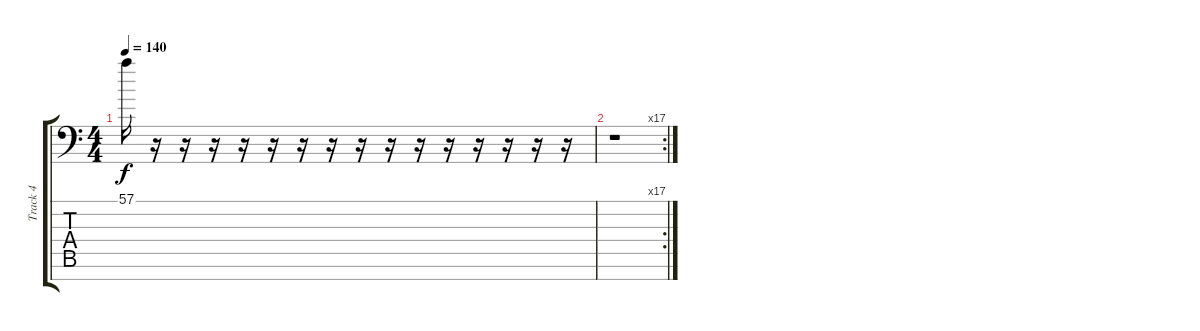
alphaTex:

\track ("Track 4" "Track 4") {instrument acousticgrandpiano}
\staff {score tabs}
\tuning (C-1 C-1 C-1 C-1 C-1 C-1 C-1) {hide}
\ts (4 4)
\tempo 140
\clef f4
\ks c
57.1.16{dy f} r.16 r.16 r.16 r.16 r.16 r.16 r.16 r.16 r.16 r.16 r.16 r.16 r.16 r.16 r.16 |
\rc 17
r.1
